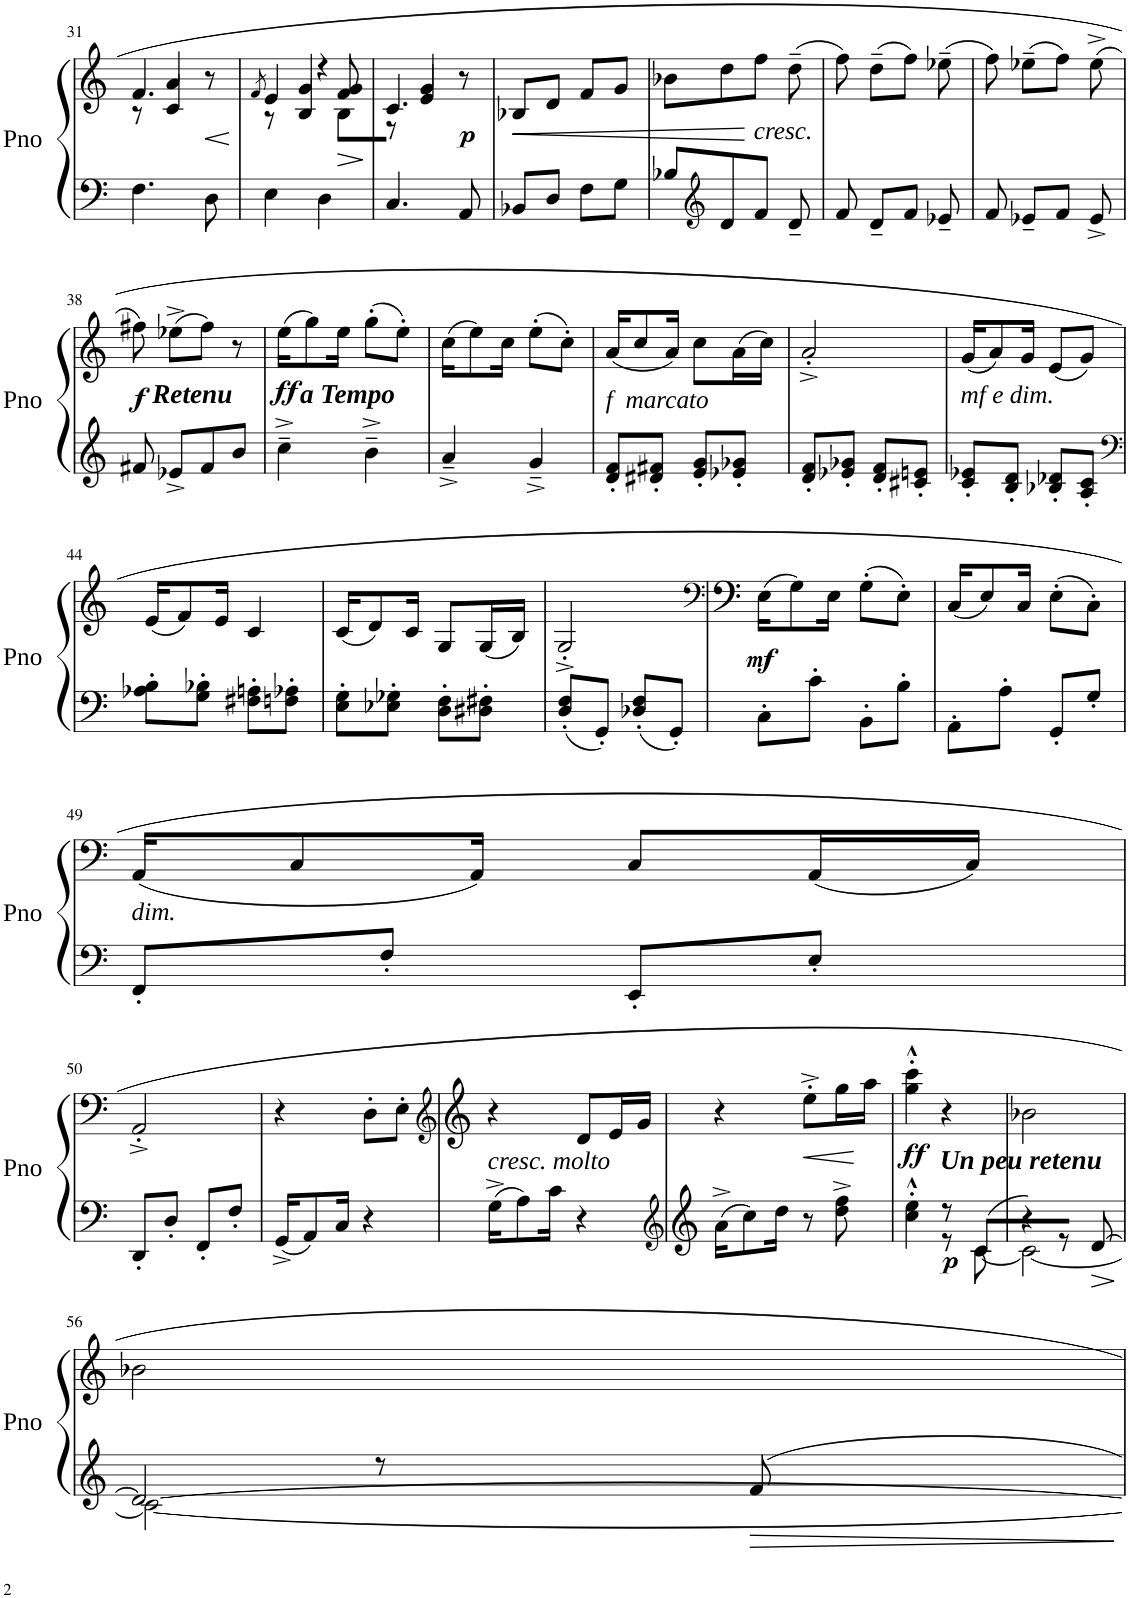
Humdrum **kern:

**kern	**kern	**dynam
*part1	*part1	*part1
*staff2	*staff1	*staff1/2
*I"Klavier	*	*
!!LO:PB:g=z
*clefF4	*clefG2	*
*k[]	*k[]	*
*M2/4	*M2/4	*
=31	=31	=31
*	*^	*
4.F\	4.f/	8r	.
.	.	4c/	.
8D\	4a/	4.ryy	.
4ryy	.	.	.
!	!	!	!LO:HP:b
.	8r	.	<
=32	=32	=32	=32
.	8qf/	.	.
4E\	4e/	8r	.
.	.	4B/	.
4D\	4g/	.	.
.	.	8B\L	.
4.ryy	4r	4.ryy	.
!	!	!	!LO:HP:n=1:b
.	8f/ 8g/	.	[ >
=33	=33	=33	=33
4.C/	4.c/	8r	.
.	.	4e/	.
!	!	!	!LO:DY:b
8AA/	4g/	4.ryy	p
4ryy	.	.	.
.	8r	.	.
*	*v	*v	*
=34	=34	=34
!	!	!LO:HP:b
8BB-X/L	8B-X/L	<
8D/J	8d/J	.
8F\L	8f/L	.
8G\J	8g/J	.
=35	=35	=35
8B-X/L	8b-X\L	.
*clefG2	*	*
8d/	8dd\	.
!	!LO:TX:b:i:t=cresc.	!
8f/J	8ff\J	]
8d~/	(8dd~\	.
=36	=36	=36
8f/	8ff\)	.
8d~/L	(8dd~\L	.
8f/J	8ff\J)	.
8e-X~/	(8ee-X~\	.
=37	=37	=37
8f/	8ff\)	.
8e-X~/L	(8ee-X~\L	.
8f/J	8ff\J)	.
8e-^/	(8ee-^\	.
!!LO:LB:g=z
=38	=38	=38
!	!LO:TX:b:Bi:t=Retenu	!
!	!	!LO:DY:b
8f#X/	8ff#X\)	f
8e-X^/L	(8ee-X^\L	.
8f#/	8ff#\J)	.
8b/J	8r	.
=39	=39	=39
!	!LO:TX:b:Bi:t=a Tempo	!
!	!	!LO:DY:b
4cc~^\	(16ee\KL	ff
.	8gg\)	.
.	16ee\Jk	.
4b~^\	(8gg'\L	.
.	8ee'\J)	.
=40	=40	=40
4a~^/	(16cc\KL	.
.	8ee\)	.
.	16cc\Jk	.
4g~^/	(8ee'\L	.
.	8cc'\J)	.
=41	=41	=41
!	!LO:TX:b:i:t=f  marcato	!
8d/' 8f/'L	(16a/KL	.
.	8cc/	.
8d#X/' 8f#X/'J	.	.
.	16a/Jk)	.
8e/' 8g/'L	8cc\L	.
8e-X/' 8g-X/'J	(16a\L	.
.	16cc\JJ)	.
=42	=42	=42
8d/' 8f/'L	2a'^/	.
8e-X/' 8g-X/'J	.	.
8d/' 8f/'L	.	.
8c#X/' 8en/'J	.	.
=43	=43	=43
!	!LO:TX:b:i:t=mf e dim.	!
8c/' 8e-X/'L	(16g/KL	.
.	8a/)	.
8B/' 8d/'J	.	.
.	16g/Jk	.
8B-X/' 8d-X/'L	(8e/L	.
8A/' 8c/'J	8g/J)	.
!!LO:LB:g=z
=44	=44	=44
*clefF4	*	*
8A-X\' 8B\'L	(16e/KL	.
.	8f/)	.
8G\' 8B-X\'J	.	.
.	16e/Jk	.
8F#X\' 8An\'L	4c/	.
8Fn\' 8A-X\'J	.	.
=45	=45	=45
8E\' 8G\'L	(16c/KL	.
.	8d/)	.
8E-X\' 8G-X\'J	.	.
.	16c/Jk	.
8D\' 8F\'L	8G/L	.
8D#X\' 8F#X\'J	(16G/L	.
.	16B/JJ)	.
=46	=46	=46
8D/' 8F/'L	2G'^/	.
8GG'/J	.	.
8D-X/' 8F/'L	.	.
8GG'/J	.	.
=47	=47	=47
*	*clefF4	*
!	!	!LO:DY:b
8C'\L	(16E\KL	mf
.	8G\)	.
8c'\J	.	.
.	16E\Jk	.
8BB'\L	(8G'\L	.
8B'\J	8E'\J)	.
=48	=48	=48
8AA'\L	(16C/KL	.
.	8E/)	.
8A'\J	.	.
.	16C/Jk	.
8GG'/L	(8E'\L	.
8G'/J	8C'\J)	.
!!LO:LB:g=z
=49	=49	=49
!	!LO:TX:b:i:t=dim.	!
8FF'/L	(16AA/KL	.
.	8C/	.
8F'/J	.	.
.	16AA/Jk)	.
8EE'/L	8C/L	.
8E'/J	(16AA/L	.
.	16C/JJ)	.
!!LO:LB:g=z
=50	=50	=50
8DD'/L	2AA'^/	.
8D'/J	.	.
8FF'/L	.	.
8F'/J	.	.
=51	=51	=51
16GG^/KL	4r	.
8AA/	.	.
16C/Jk	.	.
4r	8D'\L	.
.	8E'\J	.
=52	=52	=52
*	*clefG2	*
!	!LO:TX:b:i:t=cresc. molto	!
16G^\KL	4r	.
8A\	.	.
16c\Jk	.	.
4r	8d/L	.
.	16e/L	.
.	16g/JJ	.
=53	=53	=53
*clefG2	*	*
16a^\KL	4r	.
8cc\	.	.
16dd\Jk	.	.
!	!	!LO:HP:b
8r	8ee'^\L	<
8dd\^ 8ff\^	16gg\L	.
.	16aa\JJ	[
=54	=54	=54
*^	*	*
!	!	!	!LO:DY:b
4cc\'^^ 4ee\'^^	4ryy	4gg\'^^ 4ccc\'^^	ff
!	!	!LO:TX:b:Bi:t=Un peu retenu	!
!	!	!	!LO:DY:b=2
8r	8r	4r	p
8c/	[8c\	.	.
=55	=55	=55	=55
4r	2c\_	2b-X\	.
8r	.	.	.
[8d/	.	.	.
*v	*v	*	*
.	.	[
!!LO:LB:g=z
=56	=56	=56
*^	*	*
2d/_	2c\_	2b-X\	.
8r	4ryy	4ryy	.
8f/	.	.	.
*v	*v	*	*
=	=	=
*-	*-	*-
